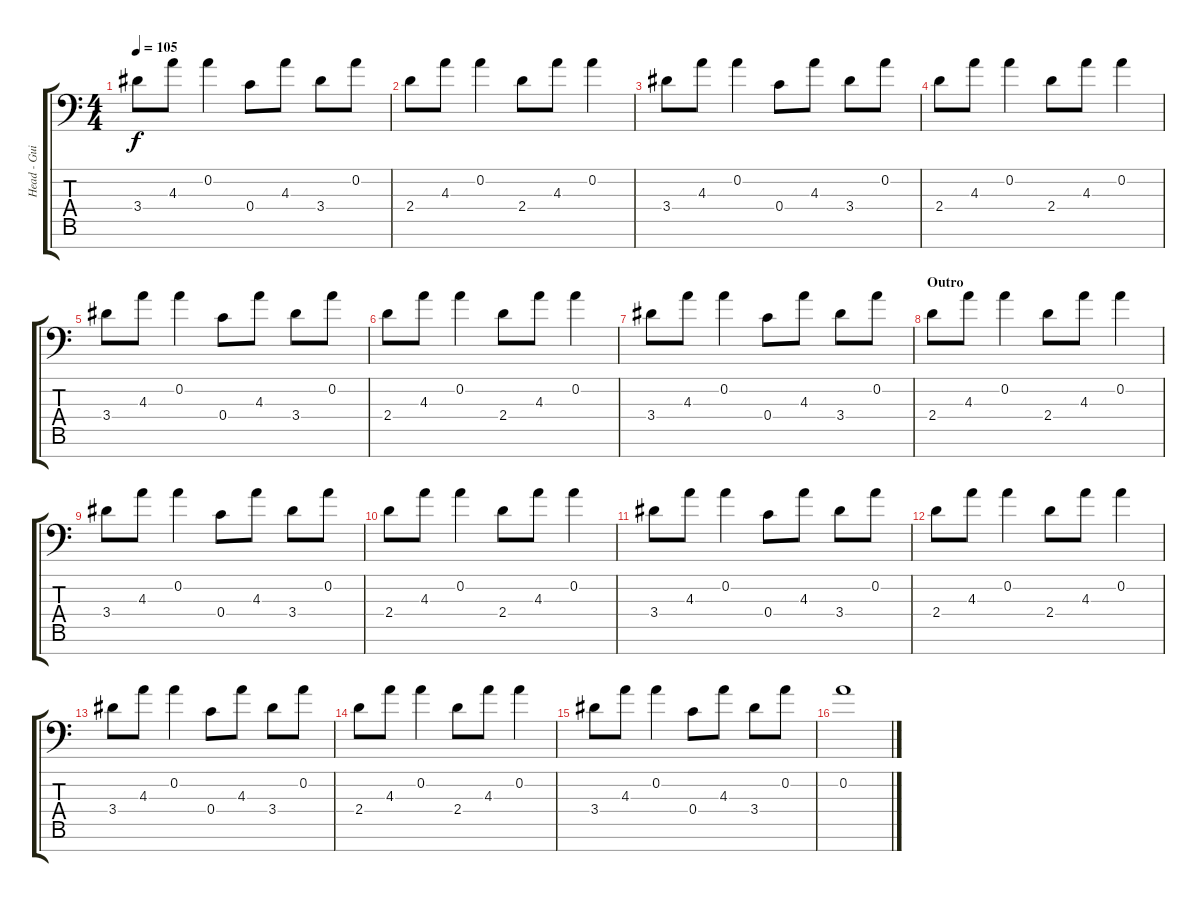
\track ("Head - Guitar" "Head - Gui") {instrument distortionguitar}
\staff {score tabs}
\tuning (D4 A3 F3 C3 G2 D2 A1) {hide}
\ts (4 4)
\tempo 105
\clef f4
\ks c
3.4.8{dy f} 4.3.8 0.2.4 0.4.8 4.3.8 3.4.8 0.2.8 |
2.4.8 4.3.8 0.2.4 2.4.8 4.3.8 0.2.4 |
3.4.8 4.3.8 0.2.4 0.4.8 4.3.8 3.4.8 0.2.8 |
2.4.8 4.3.8 0.2.4 2.4.8 4.3.8 0.2.4 |
3.4.8 4.3.8 0.2.4 0.4.8 4.3.8 3.4.8 0.2.8 |
2.4.8 4.3.8 0.2.4 2.4.8 4.3.8 0.2.4 |
3.4.8 4.3.8 0.2.4 0.4.8 4.3.8 3.4.8 0.2.8 |
\section ("" "Outro")
2.4.8 4.3.8 0.2.4 2.4.8 4.3.8 0.2.4 |
3.4.8 4.3.8 0.2.4 0.4.8 4.3.8 3.4.8 0.2.8 |
2.4.8 4.3.8 0.2.4 2.4.8 4.3.8 0.2.4 |
3.4.8 4.3.8 0.2.4 0.4.8 4.3.8 3.4.8 0.2.8 |
2.4.8 4.3.8 0.2.4 2.4.8 4.3.8 0.2.4 |
3.4.8 4.3.8 0.2.4 0.4.8 4.3.8 3.4.8 0.2.8 |
2.4.8 4.3.8 0.2.4 2.4.8 4.3.8 0.2.4 |
3.4.8 4.3.8 0.2.4 0.4.8 4.3.8 3.4.8 0.2.8 |
0.2.1
